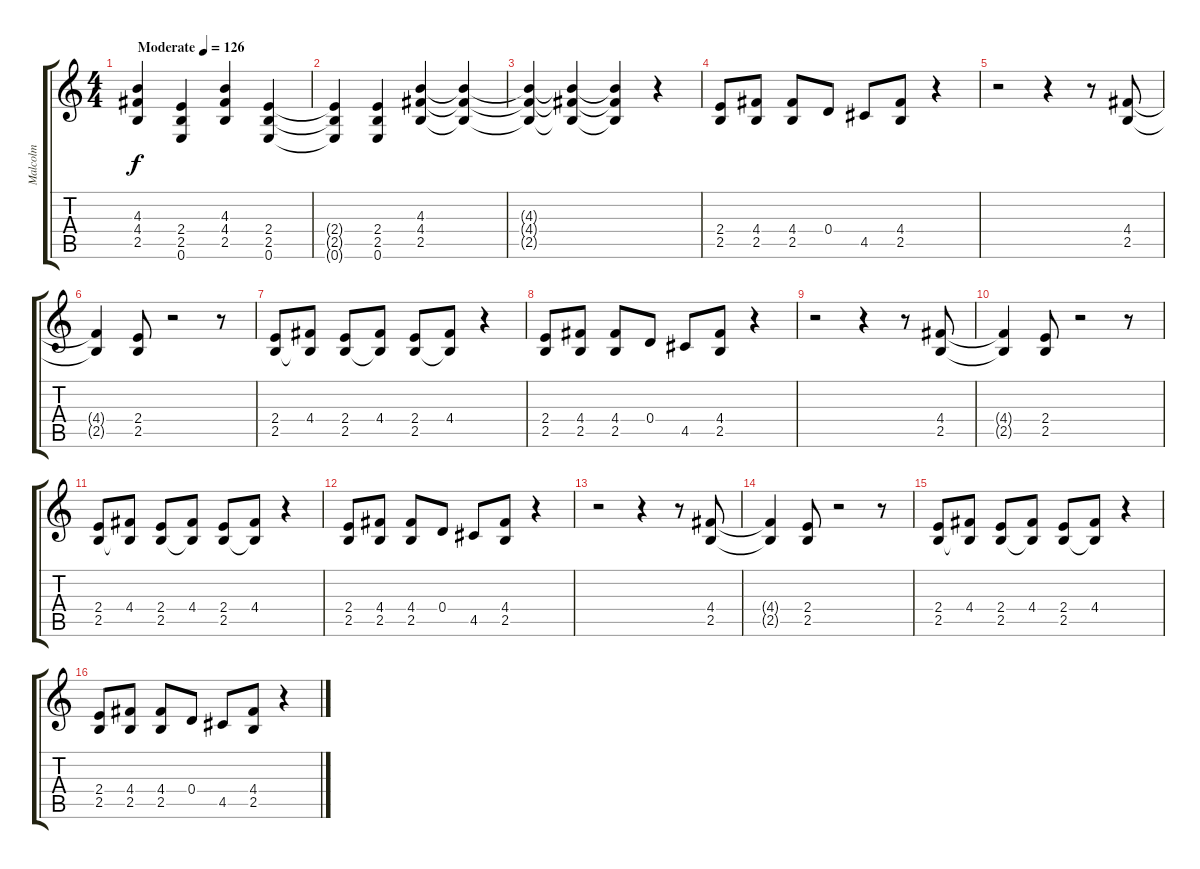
\track ("Malcolm" "Malcolm") {instrument overdrivenguitar}
\staff {score tabs}
\tuning (E4 B3 G3 D3 A2 E2) {hide}
\ts (4 4)
\tempo (126 "Moderate")
\clef g2
\ks c
(4.3 4.4 2.5).4{dy f instrument overdrivenguitar} (2.4 2.5 0.6).4 (4.3 4.4 2.5).4 (2.4 2.5 0.6).4 |
(2.4{t} 2.5{t} 0.6{t}).4 (2.4 2.5 0.6).4 (4.3 4.4 2.5).4 (4.3{t} 4.4{t} 2.5{t}).4 |
(4.3{t} 4.4{t} 2.5{t}).4 (4.3{t} 4.4{t} 2.5{t}).4 (4.3{t} 4.4{t} 2.5{t}).4 r.4 |
(2.4 2.5).8 (4.4 2.5).8 (4.4 2.5).8 0.4.8 4.5.8 (4.4 2.5).8 r.4 |
r.2 r.4 r.8 (4.4 2.5).8 |
(4.4{t} 2.5{t}).4 (2.4 2.5).8 r.2 r.8 |
(2.4 2.5).8 (4.4 2.5{t}).8 (2.4 2.5).8 (4.4 2.5{t}).8 (2.4 2.5).8 (4.4 2.5{t}).8 r.4 |
(2.4 2.5).8 (4.4 2.5).8 (4.4 2.5).8 0.4.8 4.5.8 (4.4 2.5).8 r.4 |
r.2 r.4 r.8 (4.4 2.5).8 |
(4.4{t} 2.5{t}).4 (2.4 2.5).8 r.2 r.8 |
(2.4 2.5).8 (4.4 2.5{t}).8 (2.4 2.5).8 (4.4 2.5{t}).8 (2.4 2.5).8 (4.4 2.5{t}).8 r.4 |
(2.4 2.5).8 (4.4 2.5).8 (4.4 2.5).8 0.4.8 4.5.8 (4.4 2.5).8 r.4 |
r.2 r.4 r.8 (4.4 2.5).8 |
(4.4{t} 2.5{t}).4 (2.4 2.5).8 r.2 r.8 |
(2.4 2.5).8 (4.4 2.5{t}).8 (2.4 2.5).8 (4.4 2.5{t}).8 (2.4 2.5).8 (4.4 2.5{t}).8 r.4 |
(2.4 2.5).8 (4.4 2.5).8 (4.4 2.5).8 0.4.8 4.5.8 (4.4 2.5).8 r.4
